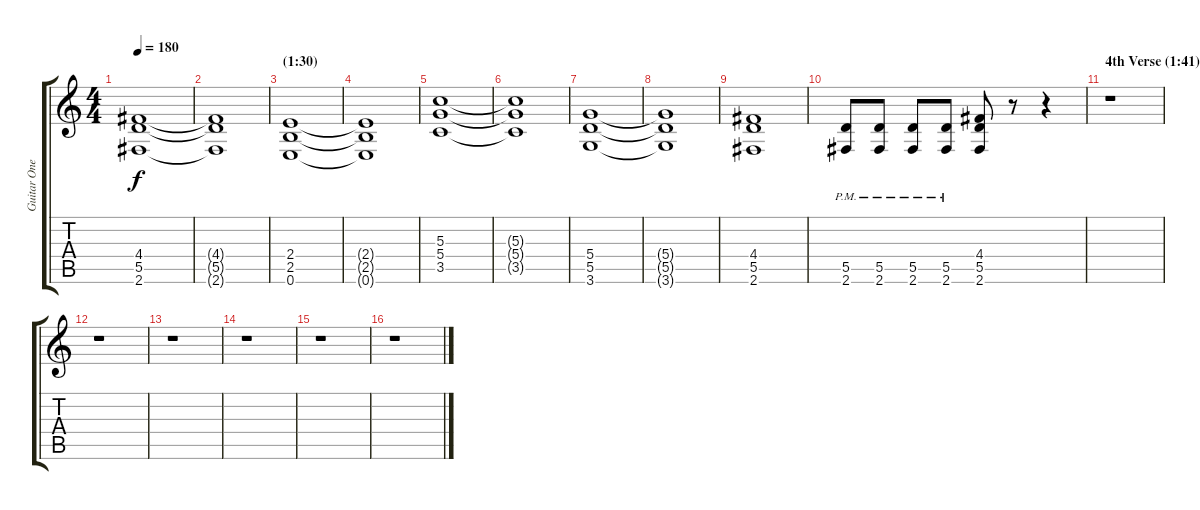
\track ("Guitar One" "Guitar One") {instrument distortionguitar}
\staff {score tabs}
\tuning (E4 B3 G3 D3 A2 E2) {hide}
\ts (4 4)
\tempo 180
\clef g2
\ks c
(4.4 5.5 2.6).1{dy f} |
(4.4{t} 5.5{t} 2.6{t}).1 |
\section ("" "(1:30)")
(2.4 2.5 0.6).1 |
(2.4{t} 2.5{t} 0.6{t}).1 |
(5.3 5.4 3.5).1 |
(5.3{t} 5.4{t} 3.5{t}).1 |
(5.4 5.5 3.6).1 |
(5.4{t} 5.5{t} 3.6{t}).1 |
(4.4 5.5 2.6).1 |
(5.5{pm} 2.6{pm}).8 (5.5{pm} 2.6{pm}).8 (5.5{pm} 2.6{pm}).8 (5.5{pm} 2.6{pm}).8 (4.4 5.5 2.6).8 r.8 r.4 |
\section ("" "4th Verse (1:41)")
r.1 |
r.1 |
r.1 |
r.1 |
r.1 |
r.1
